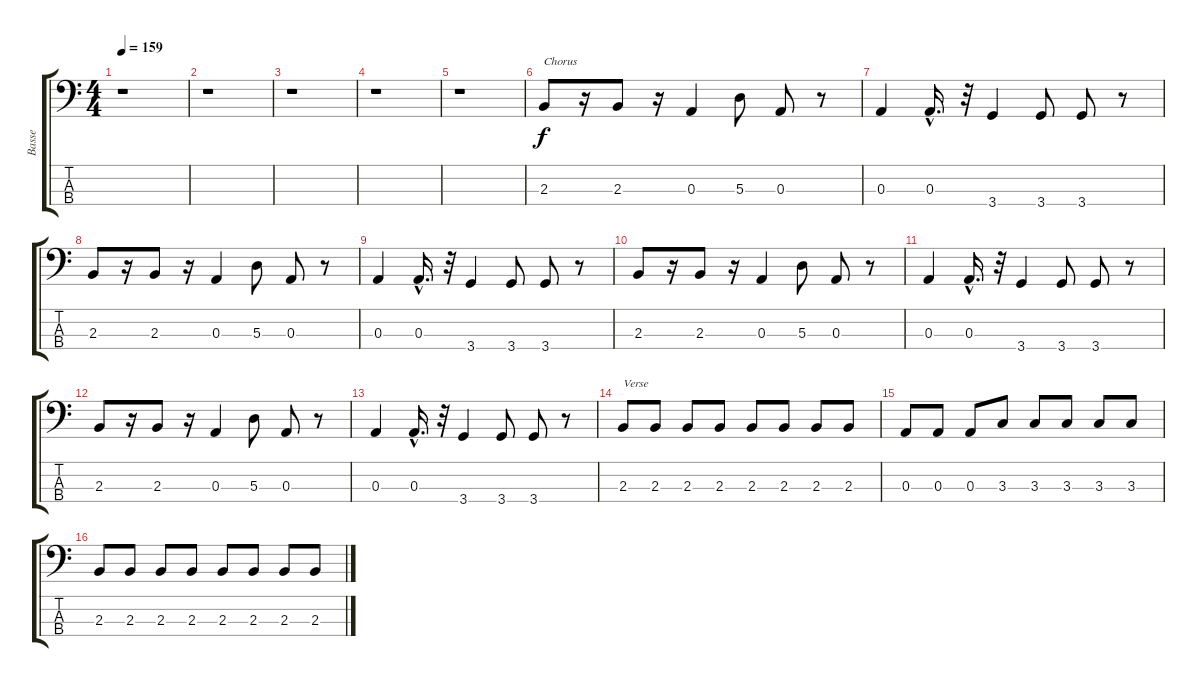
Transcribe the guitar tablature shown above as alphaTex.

\track ("Basse" "Basse") {instrument electricbasspick}
\staff {score tabs}
\tuning (G2 D2 A1 E1) {hide}
\ts (4 4)
\tempo 159
\clef f4
\ks c
r.1{dy f instrument electricbasspick} |
r.1 |
r.1 |
r.1 |
r.1 |
2.3.8{txt "Chorus"} r.16 2.3.8 r.16 0.3.4 5.3.8 0.3.8 r.8 |
0.3.4 0.3{hac}.16{d} r.32 3.4.4 3.4.8 3.4.8 r.8 |
2.3.8 r.16 2.3.8 r.16 0.3.4 5.3.8 0.3.8 r.8 |
0.3.4 0.3{hac}.16{d} r.32 3.4.4 3.4.8 3.4.8 r.8 |
2.3.8 r.16 2.3.8 r.16 0.3.4 5.3.8 0.3.8 r.8 |
0.3.4 0.3{hac}.16{d} r.32 3.4.4 3.4.8 3.4.8 r.8 |
2.3.8 r.16 2.3.8 r.16 0.3.4 5.3.8 0.3.8 r.8 |
0.3.4 0.3{hac}.16{d} r.32 3.4.4 3.4.8 3.4.8 r.8 |
2.3.8{txt "Verse"} 2.3.8 2.3.8 2.3.8 2.3.8 2.3.8 2.3.8 2.3.8 |
0.3.8 0.3.8 0.3.8 3.3.8 3.3.8 3.3.8 3.3.8 3.3.8 |
2.3.8 2.3.8 2.3.8 2.3.8 2.3.8 2.3.8 2.3.8 2.3.8
